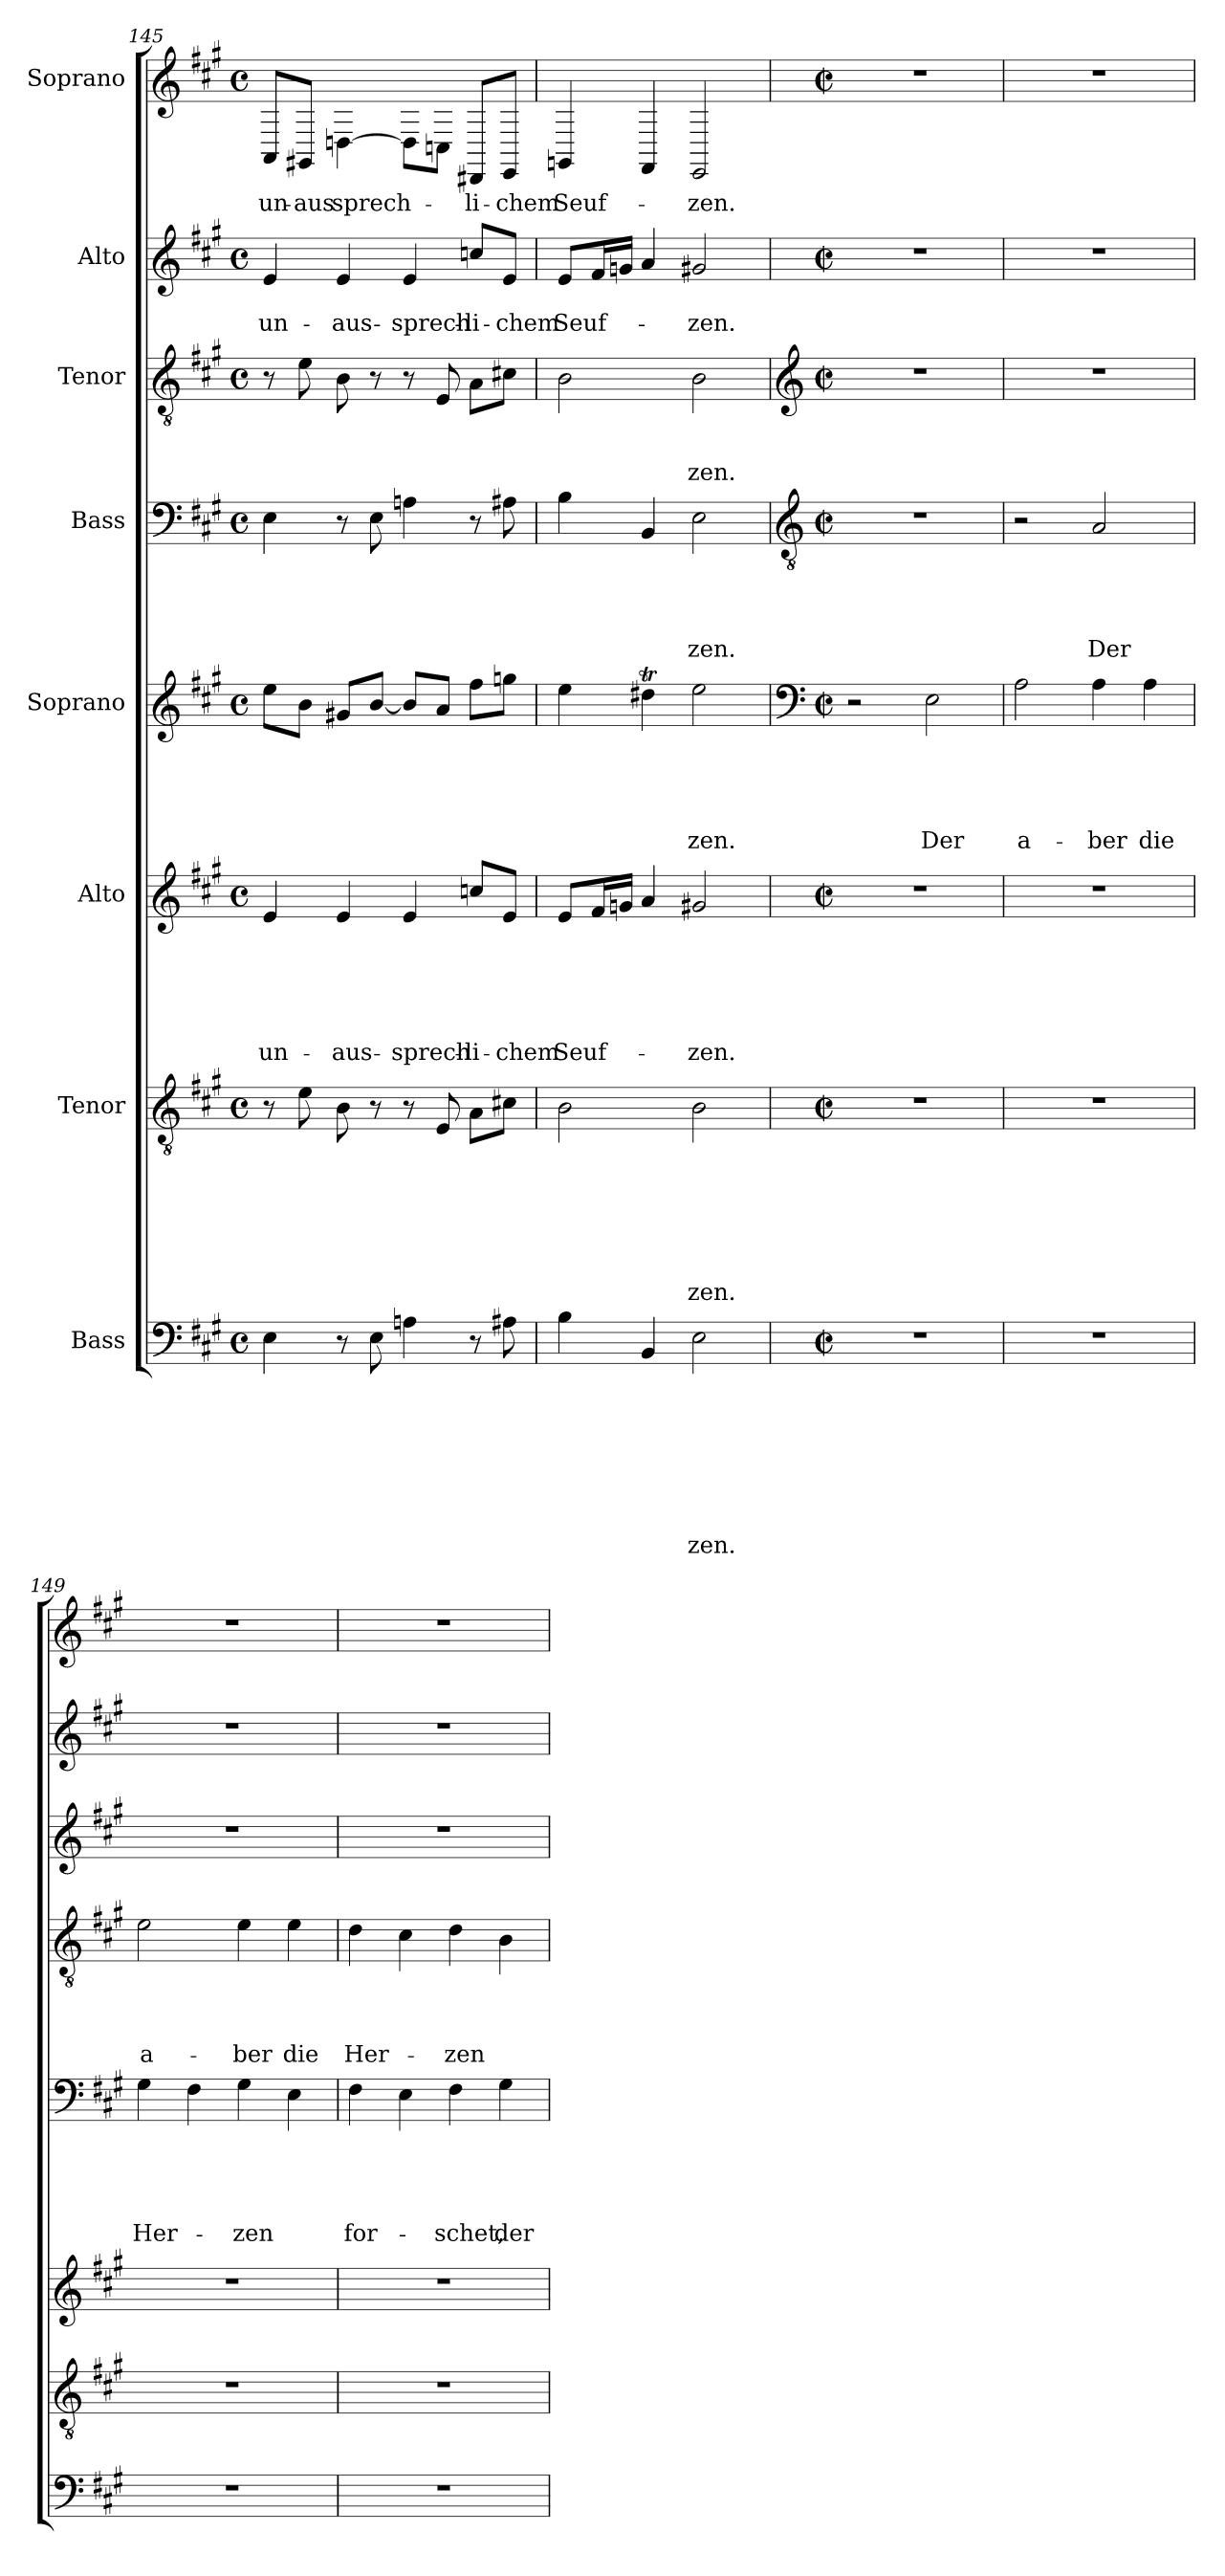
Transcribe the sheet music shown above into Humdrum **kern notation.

**kern	**text	**text	**text	**text	**text	**text	**text	**text	**kern	**text	**text	**text	**text	**text	**text	**text	**kern	**text	**text	**text	**text	**text	**text	**kern	**text	**text	**text	**text	**text	**kern	**text	**text	**text	**text	**kern	**text	**text	**text	**kern	**text	**text	**kern	**text
*part8	*part8	*part8	*part8	*part8	*part8	*part8	*part8	*part8	*part7	*part7	*part7	*part7	*part7	*part7	*part7	*part7	*part6	*part6	*part6	*part6	*part6	*part6	*part6	*part5	*part5	*part5	*part5	*part5	*part5	*part4	*part4	*part4	*part4	*part4	*part3	*part3	*part3	*part3	*part2	*part2	*part2	*part1	*part1
*staff8	*staff8	*staff8	*staff8	*staff8	*staff8	*staff8	*staff8	*staff8	*staff7	*staff7	*staff7	*staff7	*staff7	*staff7	*staff7	*staff7	*staff6	*staff6	*staff6	*staff6	*staff6	*staff6	*staff6	*staff5	*staff5	*staff5	*staff5	*staff5	*staff5	*staff4	*staff4	*staff4	*staff4	*staff4	*staff3	*staff3	*staff3	*staff3	*staff2	*staff2	*staff2	*staff1	*staff1
*I"Bass	*	*	*	*	*	*	*	*	*I"Tenor	*	*	*	*	*	*	*	*I"Alto	*	*	*	*	*	*	*I"Soprano	*	*	*	*	*	*I"Bass	*	*	*	*	*I"Tenor	*	*	*	*I"Alto	*	*	*I"Soprano	*
*clefF4	*	*	*	*	*	*	*	*	*clefGv2	*	*	*	*	*	*	*	*clefG2	*	*	*	*	*	*	*clefG2	*	*	*	*	*	*clefF4	*	*	*	*	*clefGv2	*	*	*	*clefG2	*	*	*clefG2	*
*k[f#c#g#]	*	*	*	*	*	*	*	*	*k[f#c#g#]	*	*	*	*	*	*	*	*k[f#c#g#]	*	*	*	*	*	*	*k[f#c#g#]	*	*	*	*	*	*k[f#c#g#]	*	*	*	*	*k[f#c#g#]	*	*	*	*k[f#c#g#]	*	*	*k[f#c#g#]	*
*A:	*	*	*	*	*	*	*	*	*A:	*	*	*	*	*	*	*	*A:	*	*	*	*	*	*	*A:	*	*	*	*	*	*A:	*	*	*	*	*A:	*	*	*	*A:	*	*	*A:	*
*M4/4	*	*	*	*	*	*	*	*	*M4/4	*	*	*	*	*	*	*	*M4/4	*	*	*	*	*	*	*M4/4	*	*	*	*	*	*M4/4	*	*	*	*	*M4/4	*	*	*	*M4/4	*	*	*M4/4	*
*met(c)	*	*	*	*	*	*	*	*	*met(c)	*	*	*	*	*	*	*	*met(c)	*	*	*	*	*	*	*met(c)	*	*	*	*	*	*met(c)	*	*	*	*	*met(c)	*	*	*	*met(c)	*	*	*met(c)	*
=145	=145	=145	=145	=145	=145	=145	=145	=145	=145	=145	=145	=145	=145	=145	=145	=145	=145	=145	=145	=145	=145	=145	=145	=145	=145	=145	=145	=145	=145	=145	=145	=145	=145	=145	=145	=145	=145	=145	=145	=145	=145	=145	=145
!	!	!	!	!	!	!	!	!	!	!	!	!	!	!	!	!	!	!	!	!	!	!	!LO:LY:b	!	!	!	!	!	!	!	!	!	!	!	!	!	!	!	!	!	!LO:LY:b	!	!LO:LY:b
4E\	.	.	.	.	.	.	.	.	8r	.	.	.	.	.	.	.	4e/	.	.	.	.	.	un-	8ee\L	.	.	.	.	.	4E\	.	.	.	.	8r	.	.	.	4e/	.	un-	8AA/L	un-
!	!	!	!	!	!	!	!	!	!	!	!	!	!	!	!	!	!	!	!	!	!	!	!	!	!	!	!	!	!	!	!	!	!	!	!	!	!	!	!	!	!	!	!LO:LY:b:rj
.	.	.	.	.	.	.	.	.	8e\	.	.	.	.	.	.	.	.	.	.	.	.	.	.	8b\J	.	.	.	.	.	.	.	.	.	.	8e\	.	.	.	.	.	.	8GG#X/J	-aus
!	!	!	!	!	!	!	!	!	!	!	!	!	!	!	!	!	!	!	!	!	!	!	!LO:LY:b	!	!	!	!	!	!	!	!	!	!	!	!	!	!	!	!	!	!LO:LY:b	!	!LO:LY:b
8r	.	.	.	.	.	.	.	.	8B\	.	.	.	.	.	.	.	4e/	.	.	.	.	.	-aus-	8g#X/L	.	.	.	.	.	8r	.	.	.	.	8B\	.	.	.	4e/	.	-aus-	[>4Dn\	sprech-
8E\	.	.	.	.	.	.	.	.	8r	.	.	.	.	.	.	.	.	.	.	.	.	.	.	[<8b/J	.	.	.	.	.	8E\	.	.	.	.	8r	.	.	.	.	.	.	.	.
!	!	!	!	!	!	!	!	!	!	!	!	!	!	!	!	!	!	!	!	!	!	!	!LO:LY:b	!	!	!	!	!	!	!	!	!	!	!	!	!	!	!	!	!	!LO:LY:b	!	!
4An\	.	.	.	.	.	.	.	.	8r	.	.	.	.	.	.	.	4e/	.	.	.	.	.	-sprech-	8b/L]	.	.	.	.	.	4An\	.	.	.	.	8r	.	.	.	4e/	.	-sprech-	8D\L]	.
.	.	.	.	.	.	.	.	.	8E/	.	.	.	.	.	.	.	.	.	.	.	.	.	.	8a/J	.	.	.	.	.	.	.	.	.	.	8E/	.	.	.	.	.	.	8Cn\J	.
!	!	!	!	!	!	!	!	!	!	!	!	!	!	!	!	!	!	!	!	!	!	!	!LO:LY:b	!	!	!	!	!	!	!	!	!	!	!	!	!	!	!	!	!	!LO:LY:b	!	!LO:LY:b
8r	.	.	.	.	.	.	.	.	8A\L	.	.	.	.	.	.	.	8ccn/L	.	.	.	.	.	-li-	8ff#\L	.	.	.	.	.	8r	.	.	.	.	8A\L	.	.	.	8ccn/L	.	-li-	8DD#X/L	-li-
!	!	!	!	!	!	!	!	!	!	!	!	!	!	!	!	!	!	!	!	!	!	!	!LO:LY:b	!	!	!	!	!	!	!	!	!	!	!	!	!	!	!	!	!	!LO:LY:b	!	!LO:LY:b
8A#X\	.	.	.	.	.	.	.	.	8c#X\J	.	.	.	.	.	.	.	8e/J	.	.	.	.	.	-chem	8ggn\J	.	.	.	.	.	8A#X\	.	.	.	.	8c#X\J	.	.	.	8e/J	.	-chem	8EE/J	-chem
=146	=146	=146	=146	=146	=146	=146	=146	=146	=146	=146	=146	=146	=146	=146	=146	=146	=146	=146	=146	=146	=146	=146	=146	=146	=146	=146	=146	=146	=146	=146	=146	=146	=146	=146	=146	=146	=146	=146	=146	=146	=146	=146	=146
!	!	!	!	!	!	!	!	!	!	!	!	!	!	!	!	!	!	!	!	!	!	!	!LO:LY:b	!	!	!	!	!	!	!	!	!	!	!	!	!	!	!	!	!	!LO:LY:b	!	!LO:LY:b
4B\	.	.	.	.	.	.	.	.	2B\	.	.	.	.	.	.	.	8e/L	.	.	.	.	.	Seuf-	4ee\	.	.	.	.	.	4B\	.	.	.	.	2B\	.	.	.	8e/L	.	Seuf-	4GGn/	Seuf-
.	.	.	.	.	.	.	.	.	.	.	.	.	.	.	.	.	16f#/L	.	.	.	.	.	.	.	.	.	.	.	.	.	.	.	.	.	.	.	.	.	16f#/L	.	.	.	.
.	.	.	.	.	.	.	.	.	.	.	.	.	.	.	.	.	16gn/JJ	.	.	.	.	.	.	.	.	.	.	.	.	.	.	.	.	.	.	.	.	.	16gn/JJ	.	.	.	.
4BB/	.	.	.	.	.	.	.	.	.	.	.	.	.	.	.	.	4a/	.	.	.	.	.	.	4dd#Xt\	.	.	.	.	.	4BB/	.	.	.	.	.	.	.	.	4a/	.	.	4FF#/	.
!	!	!	!	!	!	!	!	!LO:LY:b	!	!	!	!	!	!	!	!LO:LY:b	!	!	!	!	!	!	!LO:LY:b	!	!	!	!	!	!LO:LY:b	!	!	!	!	!LO:LY:b	!	!	!	!LO:LY:b	!	!	!LO:LY:b	!	!LO:LY:b
2E\	.	.	.	.	.	.	.	-zen.	2B\	.	.	.	.	.	.	-zen.	2g#X/	.	.	.	.	.	-zen.	2ee\	.	.	.	.	-zen.	2E\	.	.	.	-zen.	2B\	.	.	-zen.	2g#X/	.	-zen.	2EE/	-zen.
!!LO:PB:g=z
=147	=147	=147	=147	=147	=147	=147	=147	=147	=147	=147	=147	=147	=147	=147	=147	=147	=147	=147	=147	=147	=147	=147	=147	=147	=147	=147	=147	=147	=147	=147	=147	=147	=147	=147	=147	=147	=147	=147	=147	=147	=147	=147	=147
*	*	*	*	*	*	*	*	*	*	*	*	*	*	*	*	*	*	*	*	*	*	*	*	*clefF4	*	*	*	*	*	*clefGv2	*	*	*	*	*clefG2	*	*	*	*	*	*	*	*
*M2/2	*	*	*	*	*	*	*	*	*M2/2	*	*	*	*	*	*	*	*M2/2	*	*	*	*	*	*	*M2/2	*	*	*	*	*	*M2/2	*	*	*	*	*M2/2	*	*	*	*M2/2	*	*	*M2/2	*
*met(c|)	*	*	*	*	*	*	*	*	*met(c|)	*	*	*	*	*	*	*	*met(c|)	*	*	*	*	*	*	*met(c|)	*	*	*	*	*	*met(c|)	*	*	*	*	*met(c|)	*	*	*	*met(c|)	*	*	*met(c|)	*
1r	.	.	.	.	.	.	.	.	1r	.	.	.	.	.	.	.	1r	.	.	.	.	.	.	2r	.	.	.	.	.	1r	.	.	.	.	1r	.	.	.	1r	.	.	1r	.
!	!	!	!	!	!	!	!	!	!	!	!	!	!	!	!	!	!	!	!	!	!	!	!	!	!	!	!	!	!LO:LY:b	!	!	!	!	!	!	!	!	!	!	!	!	!	!
.	.	.	.	.	.	.	.	.	.	.	.	.	.	.	.	.	.	.	.	.	.	.	.	2E\	.	.	.	.	Der	.	.	.	.	.	.	.	.	.	.	.	.	.	.
=148	=148	=148	=148	=148	=148	=148	=148	=148	=148	=148	=148	=148	=148	=148	=148	=148	=148	=148	=148	=148	=148	=148	=148	=148	=148	=148	=148	=148	=148	=148	=148	=148	=148	=148	=148	=148	=148	=148	=148	=148	=148	=148	=148
!	!	!	!	!	!	!	!	!	!	!	!	!	!	!	!	!	!	!	!	!	!	!	!	!	!	!	!	!	!LO:LY:b	!	!	!	!	!	!	!	!	!	!	!	!	!	!
1r	.	.	.	.	.	.	.	.	1r	.	.	.	.	.	.	.	1r	.	.	.	.	.	.	2A\	.	.	.	.	a-	2r	.	.	.	.	1r	.	.	.	1r	.	.	1r	.
!	!	!	!	!	!	!	!	!	!	!	!	!	!	!	!	!	!	!	!	!	!	!	!	!	!	!	!	!	!LO:LY:b	!	!	!	!	!LO:LY:b	!	!	!	!	!	!	!	!	!
.	.	.	.	.	.	.	.	.	.	.	.	.	.	.	.	.	.	.	.	.	.	.	.	4A\	.	.	.	.	-ber	2A/	.	.	.	Der	.	.	.	.	.	.	.	.	.
!	!	!	!	!	!	!	!	!	!	!	!	!	!	!	!	!	!	!	!	!	!	!	!	!	!	!	!	!	!LO:LY:b	!	!	!	!	!	!	!	!	!	!	!	!	!	!
.	.	.	.	.	.	.	.	.	.	.	.	.	.	.	.	.	.	.	.	.	.	.	.	4A\	.	.	.	.	die	.	.	.	.	.	.	.	.	.	.	.	.	.	.
=149	=149	=149	=149	=149	=149	=149	=149	=149	=149	=149	=149	=149	=149	=149	=149	=149	=149	=149	=149	=149	=149	=149	=149	=149	=149	=149	=149	=149	=149	=149	=149	=149	=149	=149	=149	=149	=149	=149	=149	=149	=149	=149	=149
!	!	!	!	!	!	!	!	!	!	!	!	!	!	!	!	!	!	!	!	!	!	!	!	!	!	!	!	!	!LO:LY:b	!	!	!	!	!LO:LY:b	!	!	!	!	!	!	!	!	!
1r	.	.	.	.	.	.	.	.	1r	.	.	.	.	.	.	.	1r	.	.	.	.	.	.	4G#\	.	.	.	.	Her-	2e\	.	.	.	a-	1r	.	.	.	1r	.	.	1r	.
.	.	.	.	.	.	.	.	.	.	.	.	.	.	.	.	.	.	.	.	.	.	.	.	4F#\	.	.	.	.	.	.	.	.	.	.	.	.	.	.	.	.	.	.	.
!	!	!	!	!	!	!	!	!	!	!	!	!	!	!	!	!	!	!	!	!	!	!	!	!	!	!	!	!	!LO:LY:b	!	!	!	!	!LO:LY:b	!	!	!	!	!	!	!	!	!
.	.	.	.	.	.	.	.	.	.	.	.	.	.	.	.	.	.	.	.	.	.	.	.	4G#\	.	.	.	.	-zen	4e\	.	.	.	-ber	.	.	.	.	.	.	.	.	.
!	!	!	!	!	!	!	!	!	!	!	!	!	!	!	!	!	!	!	!	!	!	!	!	!	!	!	!	!	!	!	!	!	!	!LO:LY:b	!	!	!	!	!	!	!	!	!
.	.	.	.	.	.	.	.	.	.	.	.	.	.	.	.	.	.	.	.	.	.	.	.	4E\	.	.	.	.	.	4e\	.	.	.	die	.	.	.	.	.	.	.	.	.
=150	=150	=150	=150	=150	=150	=150	=150	=150	=150	=150	=150	=150	=150	=150	=150	=150	=150	=150	=150	=150	=150	=150	=150	=150	=150	=150	=150	=150	=150	=150	=150	=150	=150	=150	=150	=150	=150	=150	=150	=150	=150	=150	=150
!	!	!	!	!	!	!	!	!	!	!	!	!	!	!	!	!	!	!	!	!	!	!	!	!	!	!	!	!	!LO:LY:b	!	!	!	!	!LO:LY:b	!	!	!	!	!	!	!	!	!
1r	.	.	.	.	.	.	.	.	1r	.	.	.	.	.	.	.	1r	.	.	.	.	.	.	4F#\	.	.	.	.	for-	4d\	.	.	.	Her-	1r	.	.	.	1r	.	.	1r	.
.	.	.	.	.	.	.	.	.	.	.	.	.	.	.	.	.	.	.	.	.	.	.	.	4E\	.	.	.	.	.	4c#\	.	.	.	.	.	.	.	.	.	.	.	.	.
!	!	!	!	!	!	!	!	!	!	!	!	!	!	!	!	!	!	!	!	!	!	!	!	!	!	!	!	!	!LO:LY:b	!	!	!	!	!LO:LY:b	!	!	!	!	!	!	!	!	!
.	.	.	.	.	.	.	.	.	.	.	.	.	.	.	.	.	.	.	.	.	.	.	.	4F#\	.	.	.	.	-schet,	4d\	.	.	.	-zen	.	.	.	.	.	.	.	.	.
!	!	!	!	!	!	!	!	!	!	!	!	!	!	!	!	!	!	!	!	!	!	!	!	!	!	!	!	!	!LO:LY:b	!	!	!	!	!	!	!	!	!	!	!	!	!	!
.	.	.	.	.	.	.	.	.	.	.	.	.	.	.	.	.	.	.	.	.	.	.	.	4G#\	.	.	.	.	der	4B\	.	.	.	.	.	.	.	.	.	.	.	.	.
=	=	=	=	=	=	=	=	=	=	=	=	=	=	=	=	=	=	=	=	=	=	=	=	=	=	=	=	=	=	=	=	=	=	=	=	=	=	=	=	=	=	=	=
*-	*-	*-	*-	*-	*-	*-	*-	*-	*-	*-	*-	*-	*-	*-	*-	*-	*-	*-	*-	*-	*-	*-	*-	*-	*-	*-	*-	*-	*-	*-	*-	*-	*-	*-	*-	*-	*-	*-	*-	*-	*-	*-	*-
